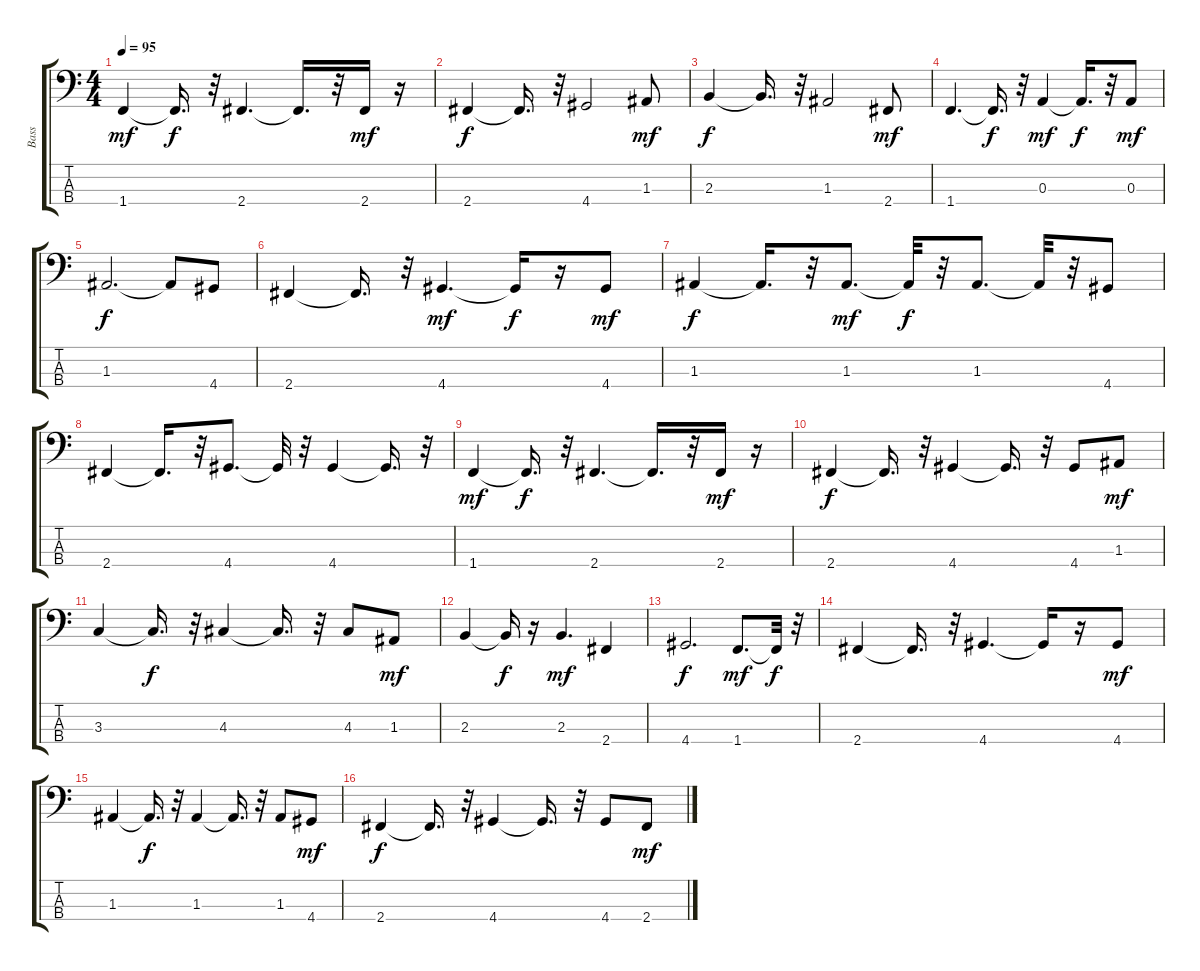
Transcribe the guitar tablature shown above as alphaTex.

\track ("Bass" "Bass") {instrument electricbassfinger}
\staff {score tabs}
\tuning (G2 D2 A1 E1) {hide}
\ts (4 4)
\tempo 95
\clef f4
\ks c
1.4.4{dy mf} 1.4{t}.16{d dy f} r.32 2.4.4{d} 2.4{t}.16{d} r.32 2.4.16{dy mf} r.16 |
2.4.4{dy f} 2.4{t}.16{d} r.32 4.4.2 1.3.8{dy mf} |
2.3.4{dy f} 2.3{t}.16{d} r.32 1.3.2 2.4.8{dy mf} |
1.4.4{d} 1.4{t}.16{d dy f} r.32 0.3.4{dy mf} 0.3{t}.16{d dy f} r.32 0.3.8{dy mf} |
1.3.2{d dy f} 1.3{t}.8 4.4.8 |
2.4.4 2.4{t}.16{d} r.32 4.4.4{d dy mf} 4.4{t}.16{dy f} r.16 4.4.8{dy mf} |
1.3.4{dy f} 1.3{t}.16{d} r.32 1.3.8{d dy mf} 1.3{t}.32{dy f} r.32 1.3.8{d} 1.3{t}.32 r.32 4.4.8 |
2.4.4 2.4{t}.16{d} r.32 4.4.8{d} 4.4{t}.32 r.32 4.4.4 4.4{t}.16{d} r.32 |
1.4.4{dy mf} 1.4{t}.16{d dy f} r.32 2.4.4{d} 2.4{t}.16{d} r.32 2.4.16{dy mf} r.16 |
2.4.4{dy f} 2.4{t}.16{d} r.32 4.4.4 4.4{t}.16{d} r.32 4.4.8 1.3.8{dy mf} |
3.3.4 3.3{t}.16{d dy f} r.32 4.3.4 4.3{t}.16{d} r.32 4.3.8 1.3.8{dy mf} |
2.3.4 2.3{t}.16{dy f} r.16 2.3.4{d dy mf} 2.4.4 |
4.4.2{d dy f} 1.4.8{d dy mf} 1.4{t}.32{dy f} r.32 |
2.4.4 2.4{t}.16{d} r.32 4.4.4{d} 4.4{t}.16 r.16 4.4.8{dy mf} |
1.3.4 1.3{t}.16{d dy f} r.32 1.3.4 1.3{t}.16{d} r.32 1.3.8 4.4.8{dy mf} |
2.4.4{dy f} 2.4{t}.16{d} r.32 4.4.4 4.4{t}.16{d} r.32 4.4.8 2.4.8{dy mf}
